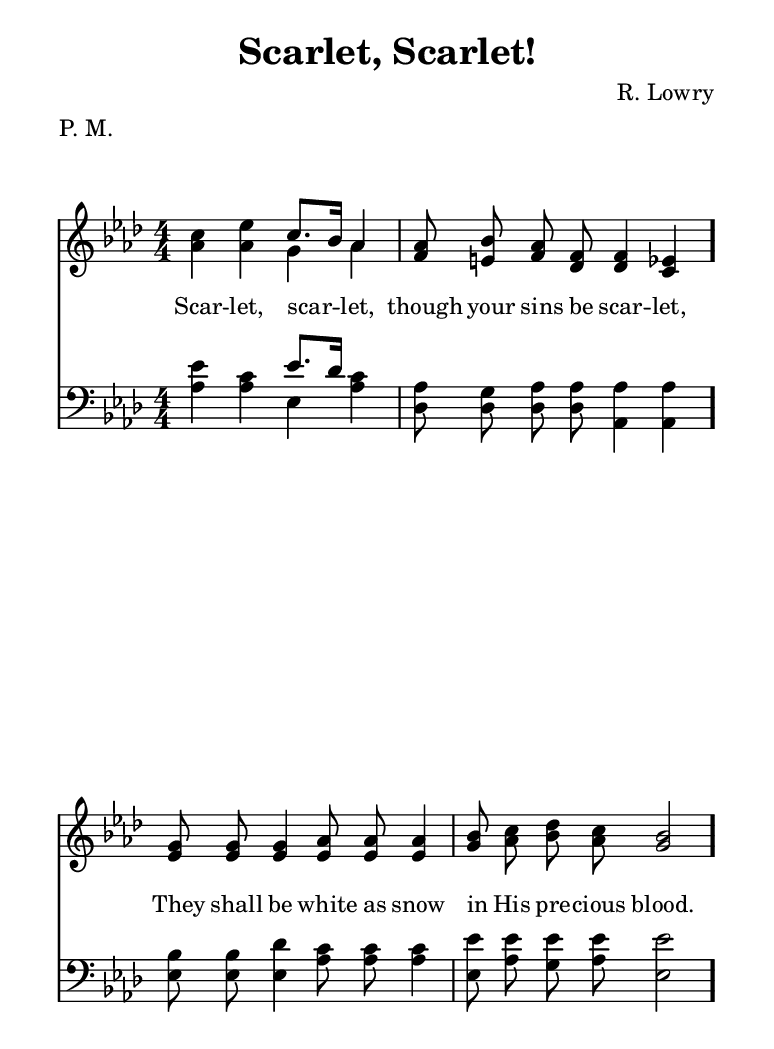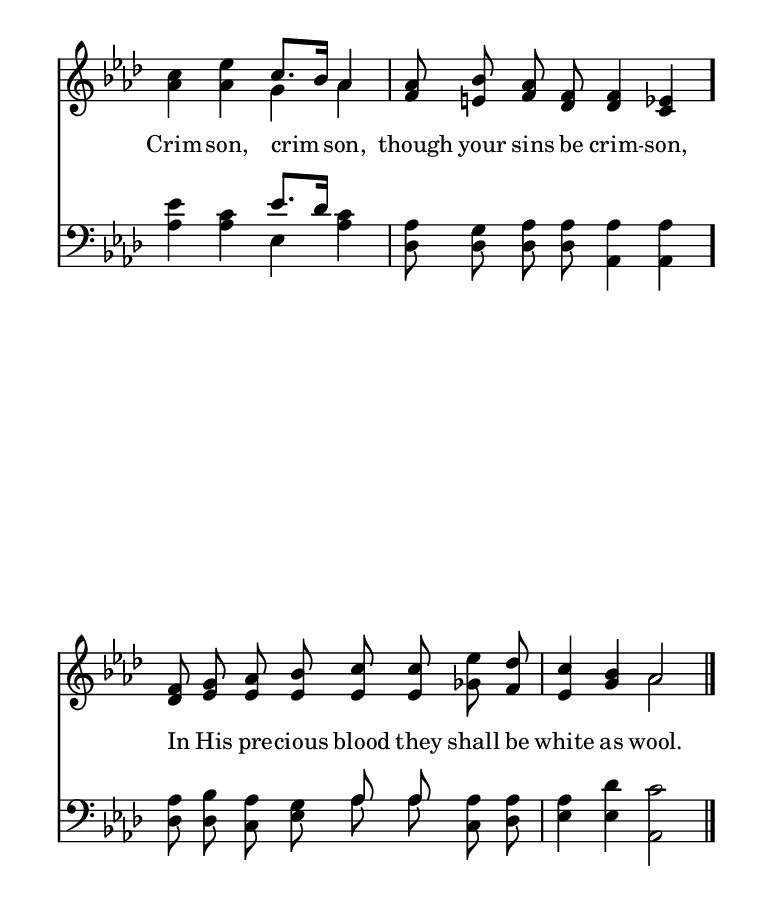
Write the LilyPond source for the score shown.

\include "common/global.ily"
\paper {
  \include "common/paper.ily"
  ragged-last-bottom = ##t
  system-system-spacing.padding = 11
}

\header{
  %children
  hymnnumber = "187"
  title = "Scarlet, Scarlet!"
  tunename = ""
  meter = "P. M." % something like 10. 11. 10. 11.
  poet = ""
  composer = "R. Lowry"
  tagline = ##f
}

global = {
  \include "common/overrides.ily"
  \override Staff.TimeSignature.style = #'numbered
  \time 4/4
  \override Score.MetronomeMark.transparent = ##t % hide all fermata changes too
  \tempo 4=80
  \key aes \major
  \autoBeamOff
}

notesSoprano = {
\global
\relative c'' {

  c4 ees c8.[ bes16] aes4 | aes8 bes aes f f4 ees
  g8 g g4 aes8 aes aes4 | bes8 c des c bes2 |
  c4 ees c8.[ bes16] aes4 | aes8 bes aes f f4 ees
  f8 g aes bes c c ees des | c4 bes aes2 |

  \bar "|."

}
}

notesAlto = {
\global
\relative e' {

  aes4 aes g aes | f8 e f des des4 c |
  ees8 ees ees4 ees8 ees ees4 | g8 aes bes aes g2 |
  aes4 aes g aes | f8 e f des des4 c |
  des8 ees ees ees ees ees ges f | ees4 g aes2 |

}
}

notesTenor = {
\global
\relative a' {

  ees4 c ees8.[ des16] c4 | aes8 g aes aes aes4 aes |
  bes8 bes des4 c8 c c4 | ees8 ees ees ees ees2 |
  ees4 c ees8.[ des16] c4 | aes8 g aes aes aes4 aes |
  aes8 bes aes g aes aes aes aes | aes4 des c2 |

}
}

notesBass = {
\global
\relative f {

  aes4 aes ees aes | des,8 des des des aes4 aes |
  ees'8 ees ees4 aes8 aes aes4 | ees8 aes g aes ees2 |
  aes4 aes ees aes | des,8 des des des aes4 aes |
  des8 des c ees aes aes c, des | ees4 ees aes,2 |

}
}

wordsA = \lyricmode {

Scar -- let, scar -- let, though your sins be scar -- let, \bar "."
They shall be white as snow in His pre -- cious blood. \bar "."
Crim -- son, crim -- son, though your sins be crim -- son, \bar "."
In His pre -- cious blood they shall be white as wool. \bar "."

}

\score {
  \context ChoirStaff <<
    \context Staff = upper <<
      \set Staff.autoBeaming = ##f
      \set ChoirStaff.systemStartDelimiter = #'SystemStartBar
      \set ChoirStaff.printPartCombineTexts = ##f
      \partcombine #'(2 . 9) \notesSoprano \notesAlto
      \context NullVoice = sopranos { \voiceOne << \notesSoprano >> }
      \context Lyrics = one   \lyricsto sopranos \wordsA
    >>
    \context Staff = men <<
      \set Staff.autoBeaming = ##f
      \clef bass
      \set ChoirStaff.printPartCombineTexts = ##f
      \partcombine #'(2 . 9) \notesTenor \notesBass
    >>
  >>
  \layout {
    \include "common/layout.ily"
  }
  \midi{
    \include "common/midi.ily"
  }
}

\version "2.19.49"  % necessary for upgrading to future LilyPond versions.

% vi:set et ts=2 sw=2 ai nocindent syntax=lilypond:
